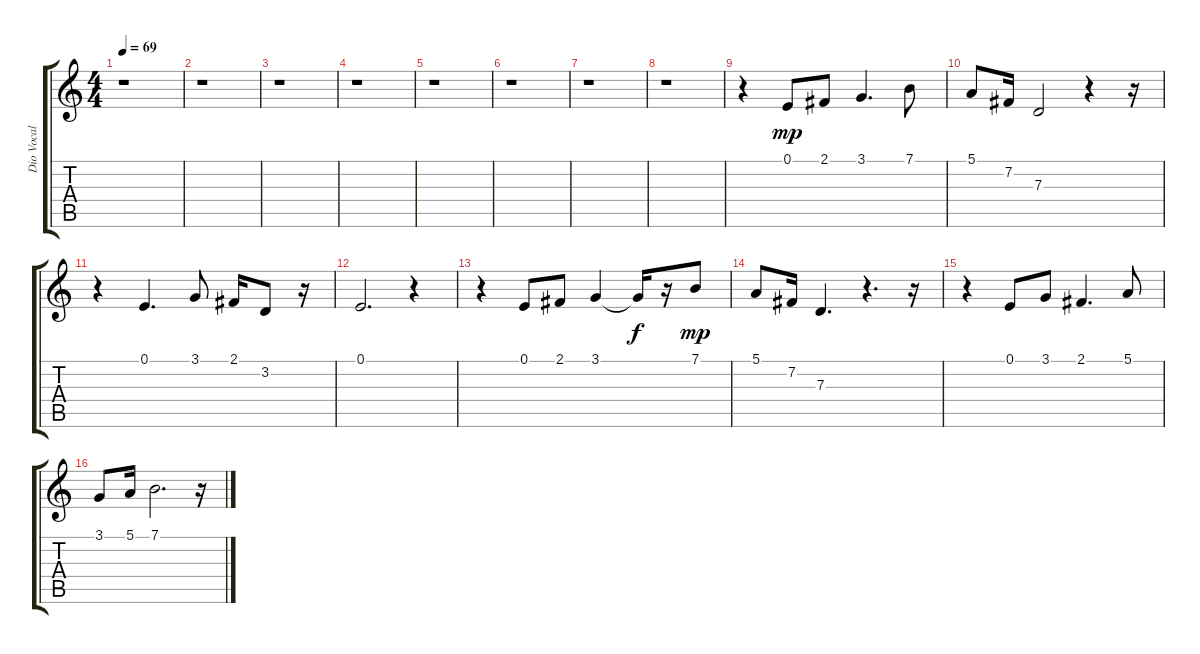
\track ("Dio Vocal" "Dio Vocal") {instrument pad3polysynth}
\staff {score tabs}
\tuning (E4 B3 G3 D3 A2 E2) {hide}
\ts (4 4)
\tempo 69
\clef g2
\ks c
r.1{dy mp} |
r.1 |
r.1 |
r.1 |
r.1 |
r.1 |
r.1 |
r.1 |
r.4 0.1.8 2.1.8 3.1.4{d} 7.1.8 |
5.1.8 7.2.16 7.3.2 r.4 r.16 |
r.4 0.1.4{d} 3.1.8 2.1.16 3.2.8 r.16 |
0.1.2{d} r.4 |
r.4 0.1.8 2.1.8 3.1.4 3.1{t}.16{dy f} r.16 7.1.8{dy mp} |
5.1.8 7.2.16 7.3.4{d} r.4{d} r.16 |
r.4 0.1.8 3.1.8 2.1.4{d} 5.1.8 |
3.1.8 5.1.16 7.1.2{d} r.16
